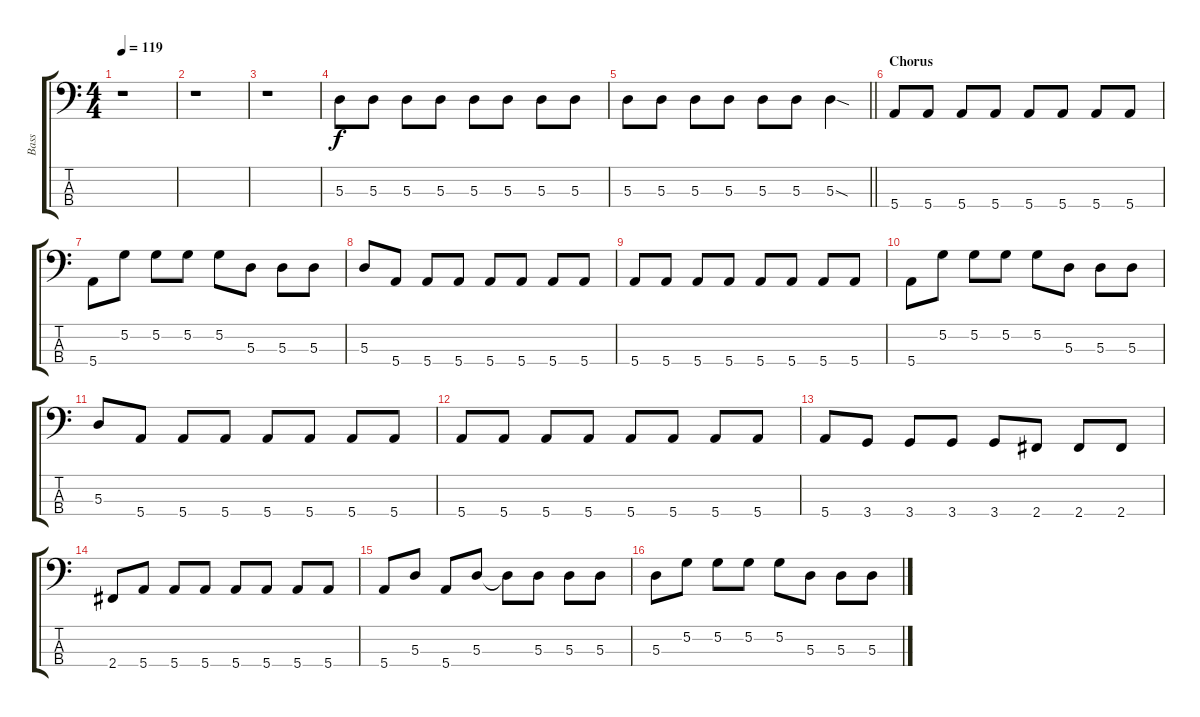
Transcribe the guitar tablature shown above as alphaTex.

\track ("Bass" "Bass") {instrument electricbassfinger}
\staff {score tabs}
\tuning (G2 D2 A1 E1) {hide}
\ts (4 4)
\tempo 119
\clef f4
\ks c
r.1{dy f} |
r.1 |
r.1 |
5.3.8 5.3.8 5.3.8 5.3.8 5.3.8 5.3.8 5.3.8 5.3.8 |
\barLineRight lightlight
5.3.8 5.3.8 5.3.8 5.3.8 5.3.8 5.3.8 5.3{sod}.4 |
\section ("" "Chorus")
5.4.8 5.4.8 5.4.8 5.4.8 5.4.8 5.4.8 5.4.8 5.4.8 |
5.4.8 5.2.8 5.2.8 5.2.8 5.2.8 5.3.8 5.3.8 5.3.8 |
5.3.8 5.4.8 5.4.8 5.4.8 5.4.8 5.4.8 5.4.8 5.4.8 |
5.4.8 5.4.8 5.4.8 5.4.8 5.4.8 5.4.8 5.4.8 5.4.8 |
5.4.8 5.2.8 5.2.8 5.2.8 5.2.8 5.3.8 5.3.8 5.3.8 |
5.3.8 5.4.8 5.4.8 5.4.8 5.4.8 5.4.8 5.4.8 5.4.8 |
5.4.8 5.4.8 5.4.8 5.4.8 5.4.8 5.4.8 5.4.8 5.4.8 |
5.4.8 3.4.8 3.4.8 3.4.8 3.4.8 2.4.8 2.4.8 2.4.8 |
2.4.8 5.4.8 5.4.8 5.4.8 5.4.8 5.4.8 5.4.8 5.4.8 |
5.4.8 5.3.8 5.4.8 5.3.8 5.3{t}.8 5.3.8 5.3.8 5.3.8 |
5.3.8 5.2.8 5.2.8 5.2.8 5.2.8 5.3.8 5.3.8 5.3.8
